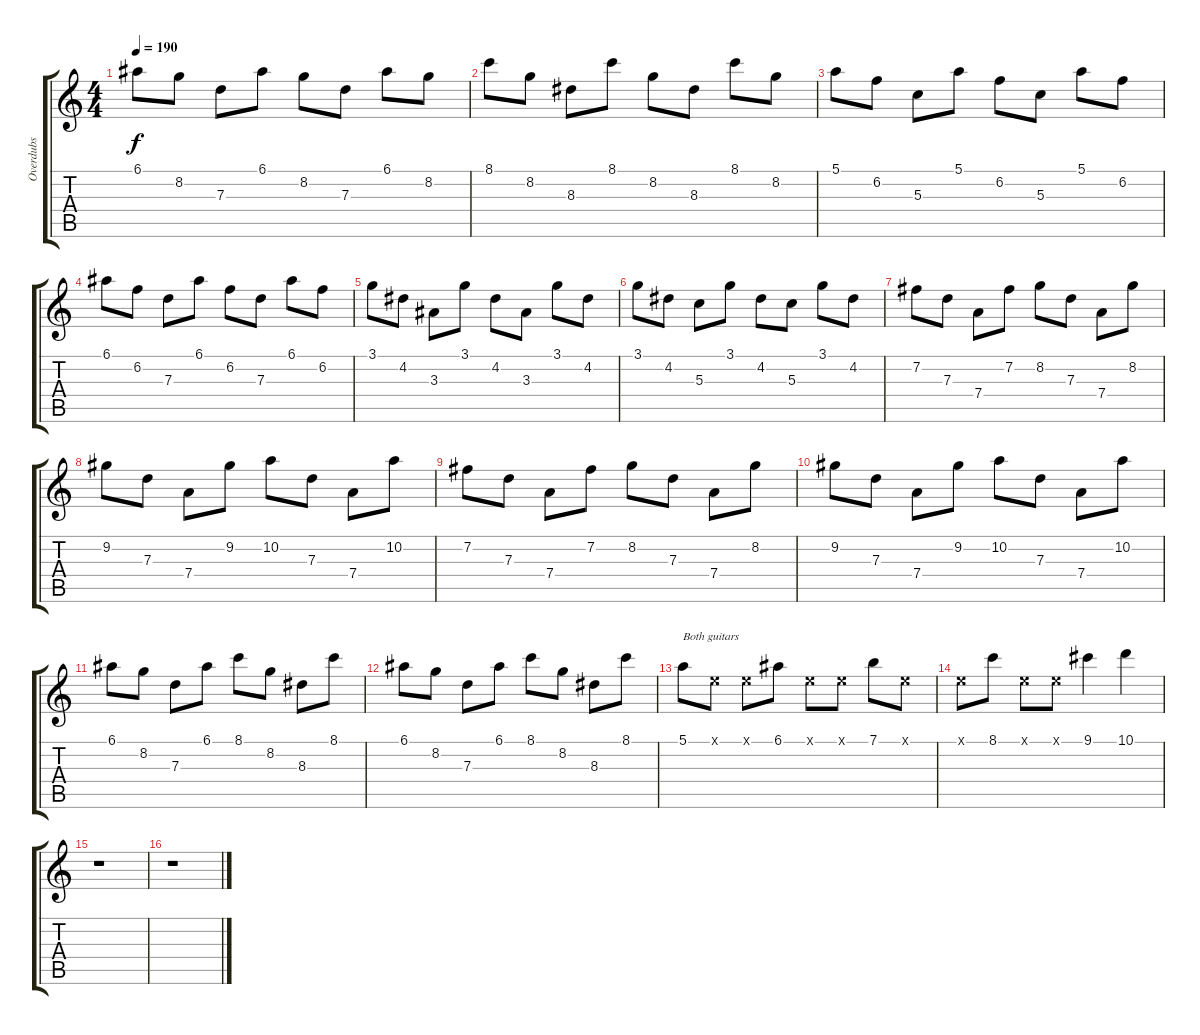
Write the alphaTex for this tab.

\track ("Overdubs" "Overdubs") {instrument overdrivenguitar}
\staff {score tabs}
\tuning (E4 B3 G3 D3 A2 E2) {hide}
\ts (4 4)
\tempo 190
\clef g2
\ks c
6.1.8{dy f} 8.2.8 7.3.8 6.1.8 8.2.8 7.3.8 6.1.8 8.2.8 |
8.1.8 8.2.8 8.3.8 8.1.8 8.2.8 8.3.8 8.1.8 8.2.8 |
5.1.8 6.2.8 5.3.8 5.1.8 6.2.8 5.3.8 5.1.8 6.2.8 |
6.1.8 6.2.8 7.3.8 6.1.8 6.2.8 7.3.8 6.1.8 6.2.8 |
3.1.8 4.2.8 3.3.8 3.1.8 4.2.8 3.3.8 3.1.8 4.2.8 |
3.1.8 4.2.8 5.3.8 3.1.8 4.2.8 5.3.8 3.1.8 4.2.8 |
7.2.8 7.3.8 7.4.8 7.2.8 8.2.8 7.3.8 7.4.8 8.2.8 |
9.2.8 7.3.8 7.4.8 9.2.8 10.2.8 7.3.8 7.4.8 10.2.8 |
7.2.8 7.3.8 7.4.8 7.2.8 8.2.8 7.3.8 7.4.8 8.2.8 |
9.2.8 7.3.8 7.4.8 9.2.8 10.2.8 7.3.8 7.4.8 10.2.8 |
6.1.8 8.2.8 7.3.8 6.1.8 8.1.8 8.2.8 8.3.8 8.1.8 |
6.1.8 8.2.8 7.3.8 6.1.8 8.1.8 8.2.8 8.3.8 8.1.8 |
5.1.8{txt "Both guitars"} 0.1{x}.8 0.1{x}.8 6.1.8 0.1{x}.8 0.1{x}.8 7.1.8 0.1{x}.8 |
0.1{x}.8 8.1.8 0.1{x}.8 0.1{x}.8 9.1.4 10.1.4 |
r.1 |
r.1
